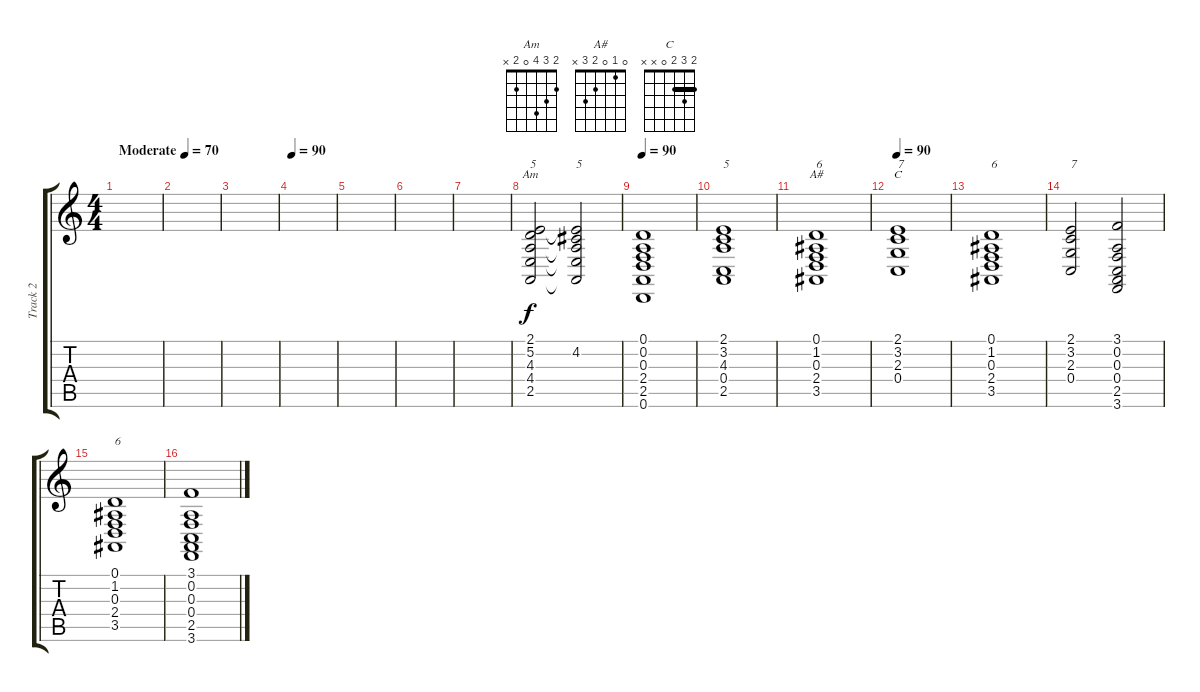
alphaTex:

\track ("Track 2" "Track 2") {instrument synthstrings2}
\staff {score tabs}
\tuning (D4 A3 F3 C3 G2 D2) {hide}
\chord ("Am" 2 3 4 0 2 x)
\chord ("A#" 0 1 0 2 3 x)
\chord ("C" 2 3 2 0 x x) {barre 2}
\ts (4 4)
\tempo (70 "Moderate")
\tempo 90
\tempo (70 "Moderate")
\clef g2
\ks c
|
|
|
\tempo 90
|
|
|
|
(2.1 5.2 4.3 4.4 2.5).2{ch "Am" txt "5"} (2.1{t} 4.2 4.3{t} 4.4{t} 2.5{t}).2{txt "5"} |
\tempo 90
(0.1 0.2 0.3 2.4 2.5 0.6).1 |
(2.1 3.2 4.3 0.4 2.5).1{txt "5"} |
(0.1 1.2 0.3 2.4 3.5).1{ch "A#" txt "6"} |
\tempo 90
(2.1 3.2 2.3 0.4).1{ch "C" txt "7"} |
(0.1 1.2 0.3 2.4 3.5).1{txt "6"} |
(2.1 3.2 2.3 0.4).2{txt "7"} (3.1 0.2 0.3 0.4 2.5 3.6).2 |
(0.1 1.2 0.3 2.4 3.5).1{txt "6"} |
(3.1 0.2 0.3 0.4 2.5 3.6).1
